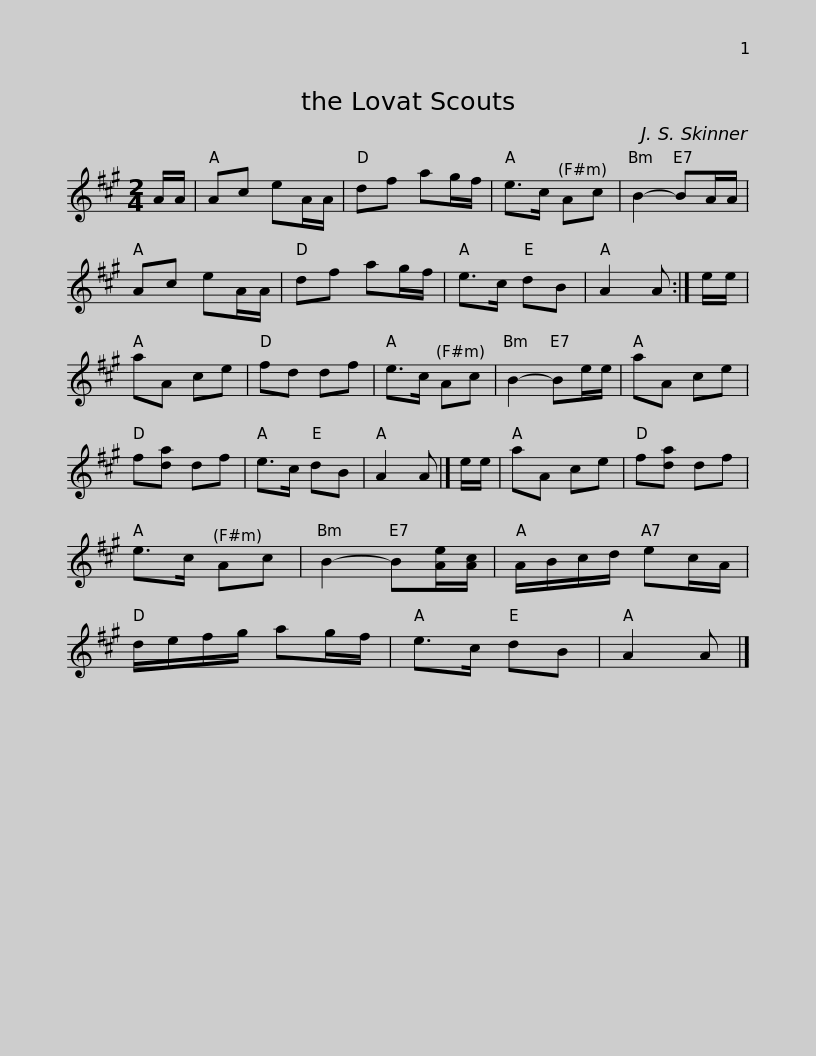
X:1
L:1/8
M:2/4
I:linebreak $
K:A
V:1 treble
V:1
 A/A/ | Ac eA/A/ | df ag/f/ | e>c Ac | B2- BA/A/ | %5
 Ac eA/A/ | df ag/f/ | e>c dB | A2 A :| e/e/ |$ %10
 aA ce | fd df | e>c Ac | B2- Be/e/ | aA ce | %15
 f[da] df | e>c dB | A2 A |] e/e/ | aA ce |$ %20
 f[da] df | e>c Ac | B2- B[Ae]/[Ac]/ | A/B/c/d/ ec/A/ | d/e/f/g/ ag/f/ | %25
 e>c dB | A2 A |] %27
